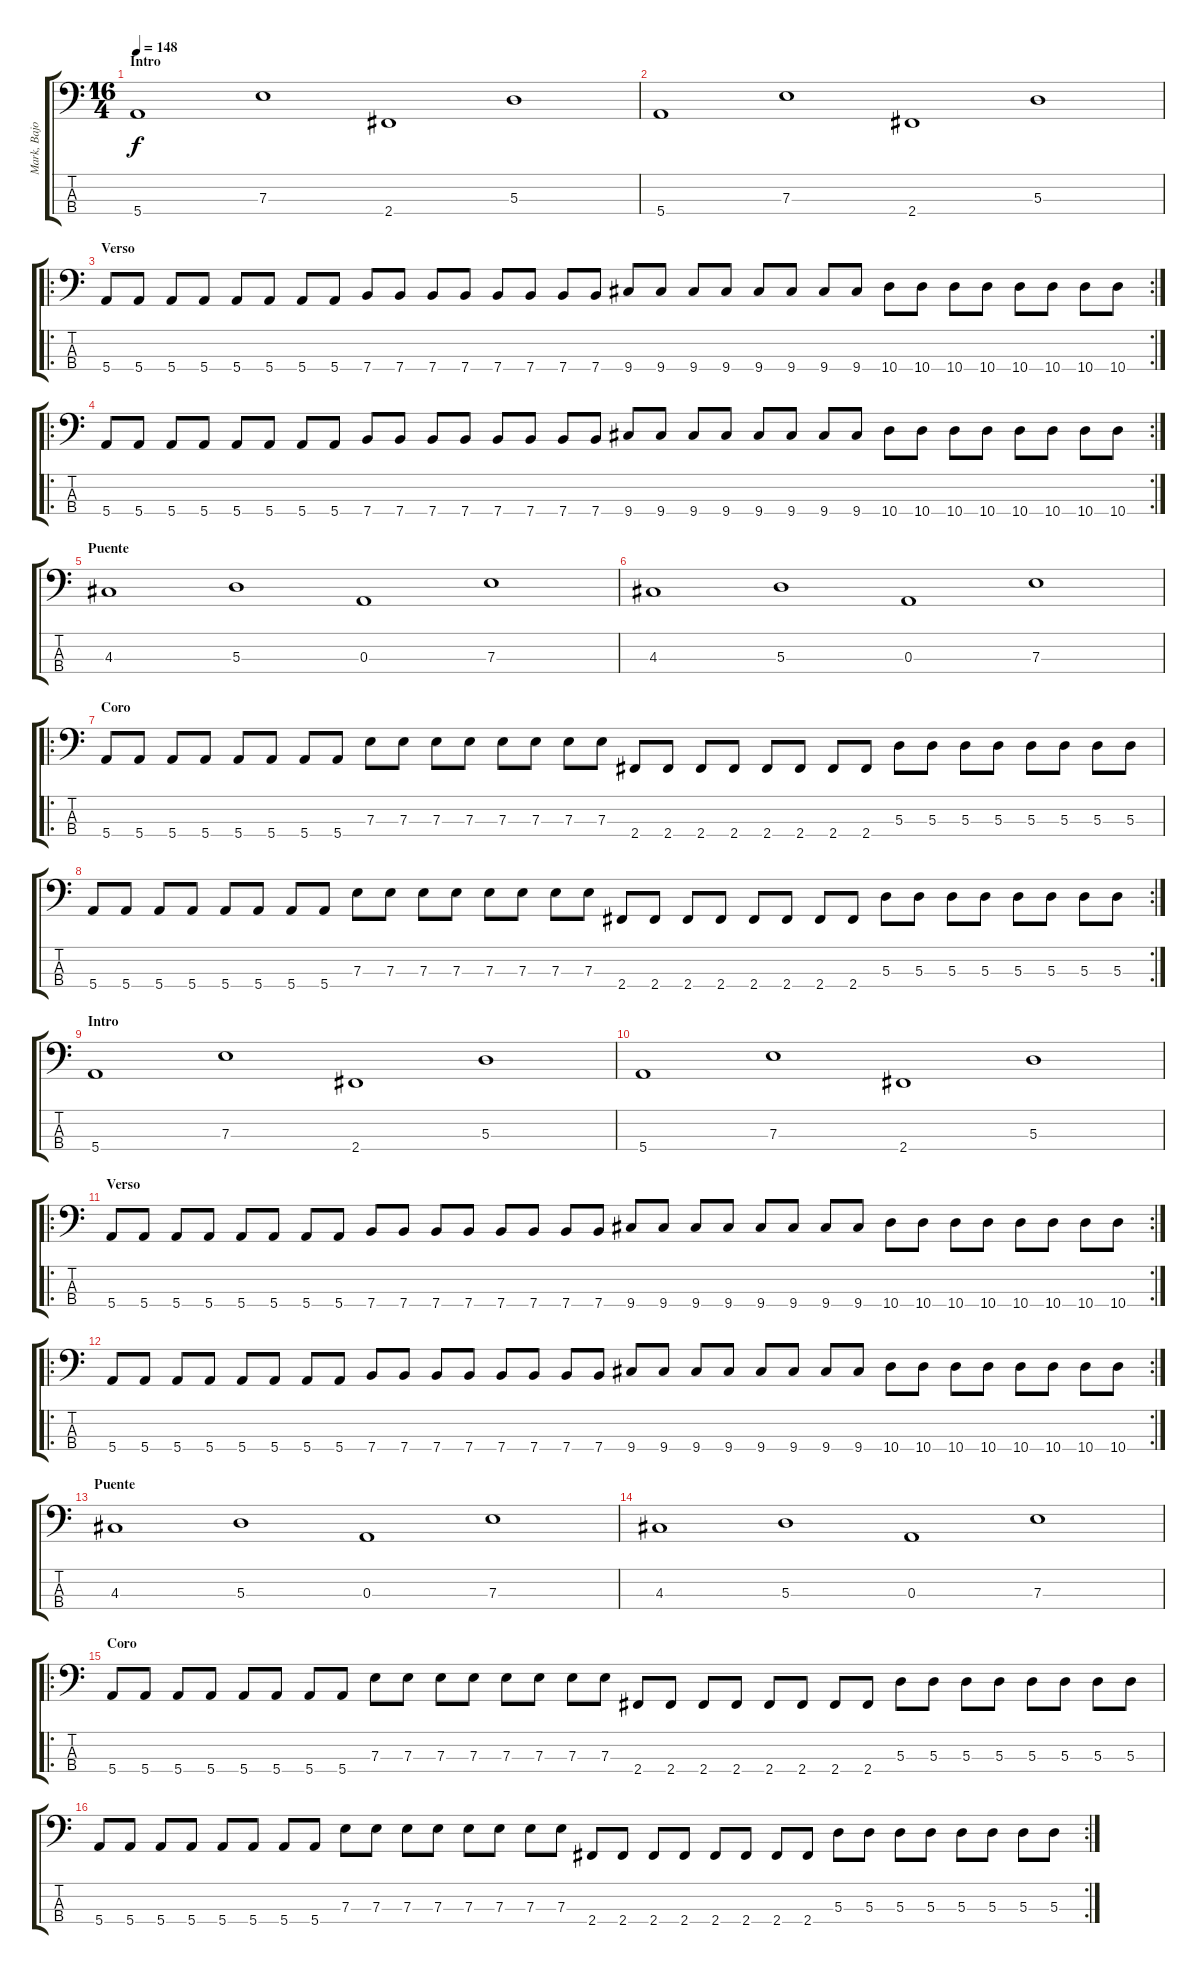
\track ("Mark, Bajo" "Mark, Bajo") {instrument electricbassfinger}
\staff {score tabs}
\tuning (G2 D2 A1 E1) {hide}
\ts (16 4)
\section ("" "Intro")
\tempo 148
\clef f4
\ks c
5.4.1{dy f instrument electricbassfinger} 7.3.1 2.4.1 5.3.1 |
5.4.1 7.3.1 2.4.1 5.3.1 |
\ro
\rc 2
\section ("" "Verso")
5.4.8 5.4.8 5.4.8 5.4.8 5.4.8 5.4.8 5.4.8 5.4.8 7.4.8 7.4.8 7.4.8 7.4.8 7.4.8 7.4.8 7.4.8 7.4.8 9.4.8 9.4.8 9.4.8 9.4.8 9.4.8 9.4.8 9.4.8 9.4.8 10.4.8 10.4.8 10.4.8 10.4.8 10.4.8 10.4.8 10.4.8 10.4.8 |
\ro
\rc 2
5.4.8 5.4.8 5.4.8 5.4.8 5.4.8 5.4.8 5.4.8 5.4.8 7.4.8 7.4.8 7.4.8 7.4.8 7.4.8 7.4.8 7.4.8 7.4.8 9.4.8 9.4.8 9.4.8 9.4.8 9.4.8 9.4.8 9.4.8 9.4.8 10.4.8 10.4.8 10.4.8 10.4.8 10.4.8 10.4.8 10.4.8 10.4.8 |
\section ("" "Puente")
4.3.1 5.3.1 0.3.1 7.3.1 |
4.3.1 5.3.1 0.3.1 7.3.1 |
\ro
\section ("" "Coro")
5.4.8 5.4.8 5.4.8 5.4.8 5.4.8 5.4.8 5.4.8 5.4.8 7.3.8 7.3.8 7.3.8 7.3.8 7.3.8 7.3.8 7.3.8 7.3.8 2.4.8 2.4.8 2.4.8 2.4.8 2.4.8 2.4.8 2.4.8 2.4.8 5.3.8 5.3.8 5.3.8 5.3.8 5.3.8 5.3.8 5.3.8 5.3.8 |
\rc 2
5.4.8 5.4.8 5.4.8 5.4.8 5.4.8 5.4.8 5.4.8 5.4.8 7.3.8 7.3.8 7.3.8 7.3.8 7.3.8 7.3.8 7.3.8 7.3.8 2.4.8 2.4.8 2.4.8 2.4.8 2.4.8 2.4.8 2.4.8 2.4.8 5.3.8 5.3.8 5.3.8 5.3.8 5.3.8 5.3.8 5.3.8 5.3.8 |
\section ("" "Intro")
5.4.1 7.3.1 2.4.1 5.3.1 |
5.4.1 7.3.1 2.4.1 5.3.1 |
\ro
\rc 2
\section ("" "Verso")
5.4.8 5.4.8 5.4.8 5.4.8 5.4.8 5.4.8 5.4.8 5.4.8 7.4.8 7.4.8 7.4.8 7.4.8 7.4.8 7.4.8 7.4.8 7.4.8 9.4.8 9.4.8 9.4.8 9.4.8 9.4.8 9.4.8 9.4.8 9.4.8 10.4.8 10.4.8 10.4.8 10.4.8 10.4.8 10.4.8 10.4.8 10.4.8 |
\ro
\rc 2
5.4.8 5.4.8 5.4.8 5.4.8 5.4.8 5.4.8 5.4.8 5.4.8 7.4.8 7.4.8 7.4.8 7.4.8 7.4.8 7.4.8 7.4.8 7.4.8 9.4.8 9.4.8 9.4.8 9.4.8 9.4.8 9.4.8 9.4.8 9.4.8 10.4.8 10.4.8 10.4.8 10.4.8 10.4.8 10.4.8 10.4.8 10.4.8 |
\section ("" "Puente")
4.3.1 5.3.1 0.3.1 7.3.1 |
4.3.1 5.3.1 0.3.1 7.3.1 |
\ro
\section ("" "Coro")
5.4.8 5.4.8 5.4.8 5.4.8 5.4.8 5.4.8 5.4.8 5.4.8 7.3.8 7.3.8 7.3.8 7.3.8 7.3.8 7.3.8 7.3.8 7.3.8 2.4.8 2.4.8 2.4.8 2.4.8 2.4.8 2.4.8 2.4.8 2.4.8 5.3.8 5.3.8 5.3.8 5.3.8 5.3.8 5.3.8 5.3.8 5.3.8 |
\rc 2
5.4.8 5.4.8 5.4.8 5.4.8 5.4.8 5.4.8 5.4.8 5.4.8 7.3.8 7.3.8 7.3.8 7.3.8 7.3.8 7.3.8 7.3.8 7.3.8 2.4.8 2.4.8 2.4.8 2.4.8 2.4.8 2.4.8 2.4.8 2.4.8 5.3.8 5.3.8 5.3.8 5.3.8 5.3.8 5.3.8 5.3.8 5.3.8
